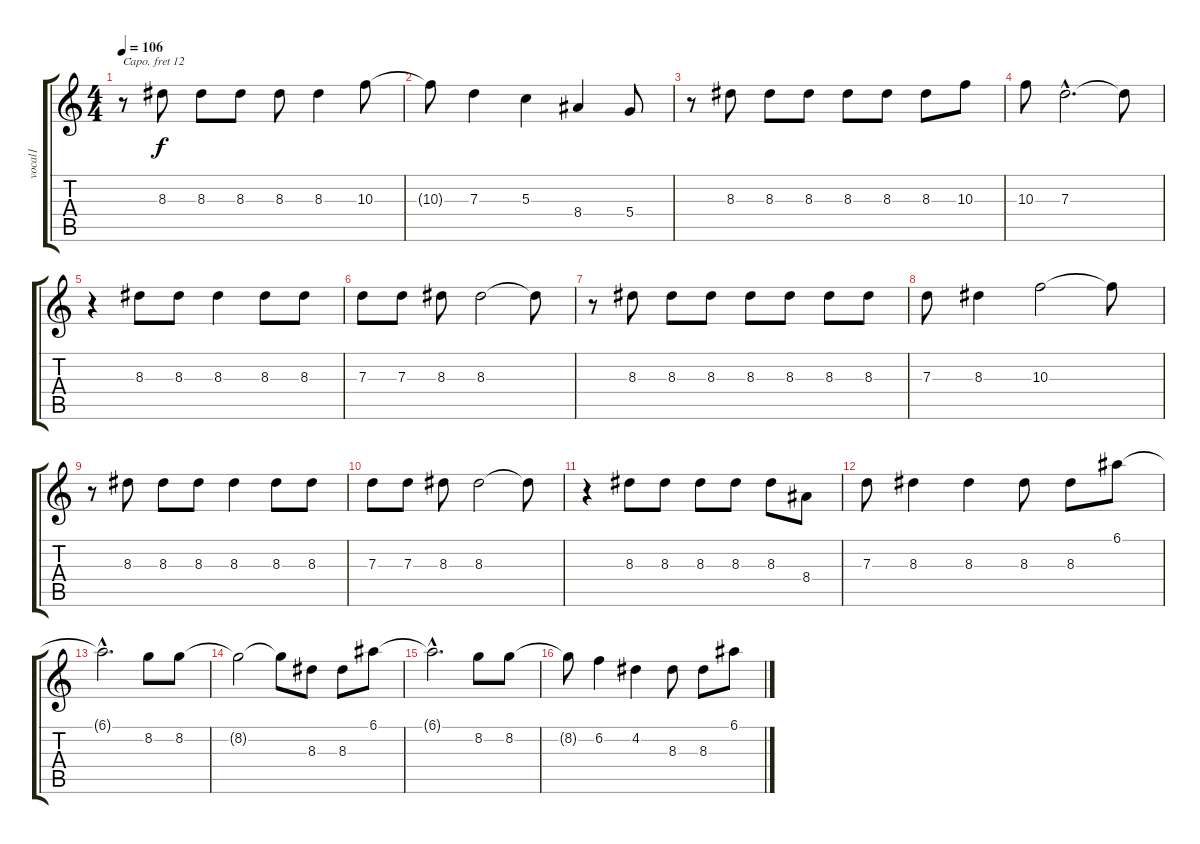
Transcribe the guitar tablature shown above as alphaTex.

\track ("vocal1" "vocal1") {instrument harmonica}
\staff {score tabs}
\capo 12
\tuning (E4 B3 G3 D3 A2 E2) {hide}
\ts (4 4)
\tempo 106
\clef g2
\ks c
r.8{dy f} 8.3.8 8.3.8 8.3.8 8.3.8 8.3.4 10.3.8 |
10.3{t}.8 7.3.4 5.3.4 8.4.4 5.4.8 |
r.8 8.3.8 8.3.8 8.3.8 8.3.8 8.3.8 8.3.8 10.3.8 |
10.3.8 7.3{hac}.2{d} 7.3{t}.8 |
r.4 8.3.8 8.3.8 8.3.4 8.3.8 8.3.8 |
7.3.8 7.3.8 8.3.8 8.3.2 8.3{t}.8 |
r.8 8.3.8 8.3.8 8.3.8 8.3.8 8.3.8 8.3.8 8.3.8 |
7.3.8 8.3.4 10.3.2 10.3{t}.8 |
r.8 8.3.8 8.3.8 8.3.8 8.3.4 8.3.8 8.3.8 |
7.3.8 7.3.8 8.3.8 8.3.2 8.3{t}.8 |
r.4 8.3.8 8.3.8 8.3.8 8.3.8 8.3.8 8.4.8 |
7.3.8 8.3.4 8.3.4 8.3.8 8.3.8 6.1.8 |
6.1{hac t}.2{d} 8.2.8 8.2.8 |
8.2{t}.2 8.2{t}.8 8.3.8 8.3.8 6.1.8 |
6.1{hac t}.2{d} 8.2.8 8.2.8 |
8.2{t}.8 6.2.4 4.2.4 8.3.8 8.3.8 6.1.8
